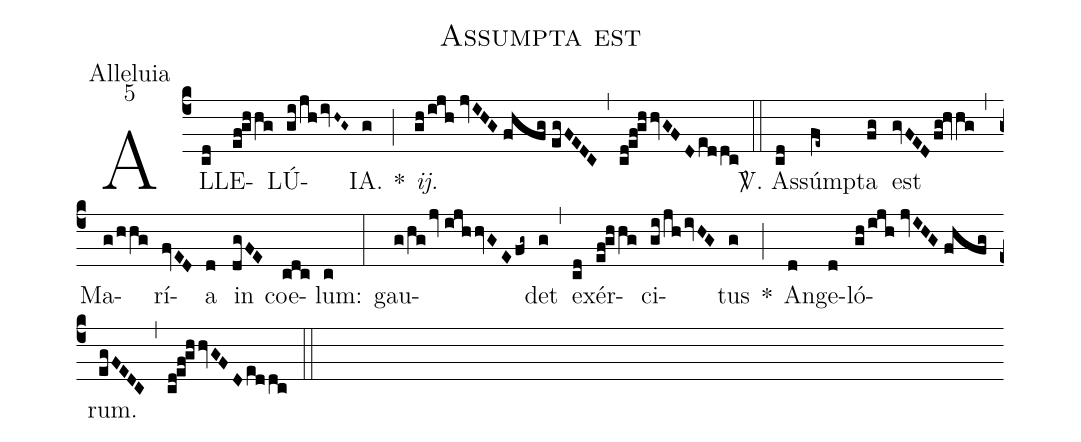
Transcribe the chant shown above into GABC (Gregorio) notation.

name:Assumpta est;
office-part:Alleluia;
mode:5;
%%
(c4) AL(cd)LE(ef!ghhg)LÚ(gi/jhivH~G~)IA.(g) *(;) <i>ij.</i>(gh/ijh//jvIHG//fhfg//egFEDC) (,) (cd!ef!ghhvGFDeddc) (::) <sp>V/</sp>. As(cd)súm(fe~)pta(fg) est(gvFEDfg!hvhg) (,) Ma(g/hhg)rí(fvED)a(d) in(dgFE) coe(cdc)lum:(c) (:) gau(g/hgjv//ijhhvGEfg~)det(g) (,) ex(cd)ér(ef!ghhg)ci(gi/jhivHG)tus(g) *(;) An(d)ge(d)ló(gh/ijh//jvIHG//fhfg)rum.(egFEDC) (,) (cd!ef!ghhvGFDeddc) (::)
